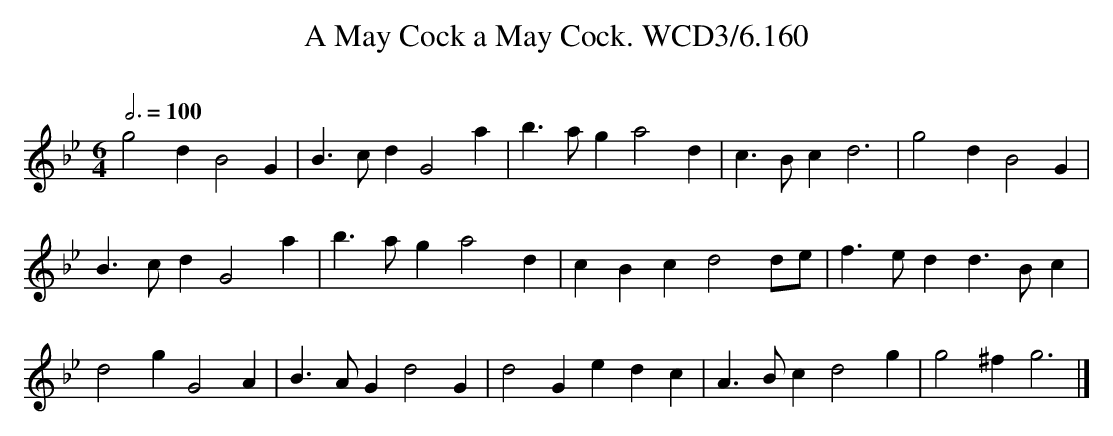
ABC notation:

X:1
T:A May Cock a May Cock. WCD3/6.160
O:
M:6/4
L:1/4
Q:3/4=100
K:Gm
g2 d B2 G|B3/ c/ d G2 a|b3/a/ g a2 d|c3/ B/ c d3|g2 d B2 G|
B3/ c/ d G2 a|b3/ a/ g a2 d|cBc d2 d/e/|f3/ e/ d d3/ B/ c|
d2 g G2 A|B3/ A/ G d2 G|d2 Gedc|A3/B/ c d2 g|g2 ^f g3|]
